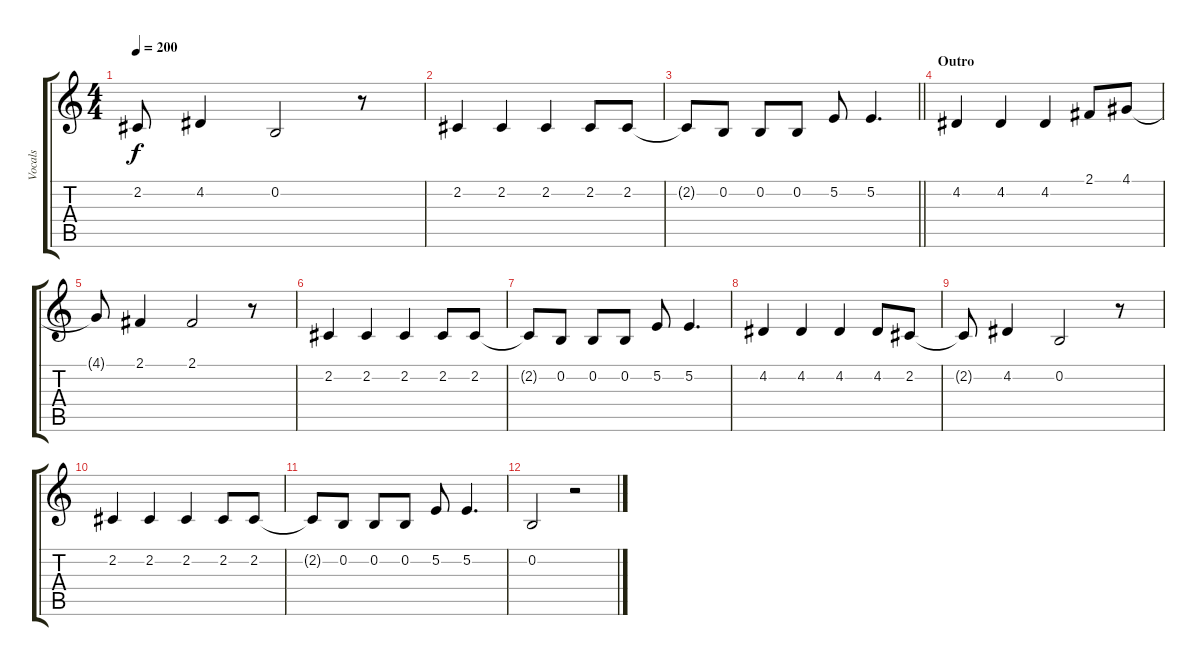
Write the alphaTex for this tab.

\track ("Vocals" "Vocals") {instrument altosax}
\staff {score tabs}
\tuning (E4 B3 G3 D3 A2 E2) {hide}
\ts (4 4)
\tempo 200
\clef g2
\ks c
2.2{t}.8{dy f} 4.2.4 0.2.2 r.8 |
2.2.4 2.2.4 2.2.4 2.2.8 2.2.8 |
\barLineRight lightlight
2.2{t}.8 0.2.8 0.2.8 0.2.8 5.2.8 5.2.4{d} |
\section ("" "Outro")
4.2.4 4.2.4 4.2.4 2.1.8 4.1.8 |
4.1{t}.8 2.1.4 2.1.2 r.8 |
2.2.4 2.2.4 2.2.4 2.2.8 2.2.8 |
2.2{t}.8 0.2.8 0.2.8 0.2.8 5.2.8 5.2.4{d} |
4.2.4 4.2.4 4.2.4 4.2.8 2.2.8 |
2.2{t}.8 4.2.4 0.2.2 r.8 |
2.2.4 2.2.4 2.2.4 2.2.8 2.2.8 |
2.2{t}.8 0.2.8 0.2.8 0.2.8 5.2.8 5.2.4{d} |
0.2.2 r.2
